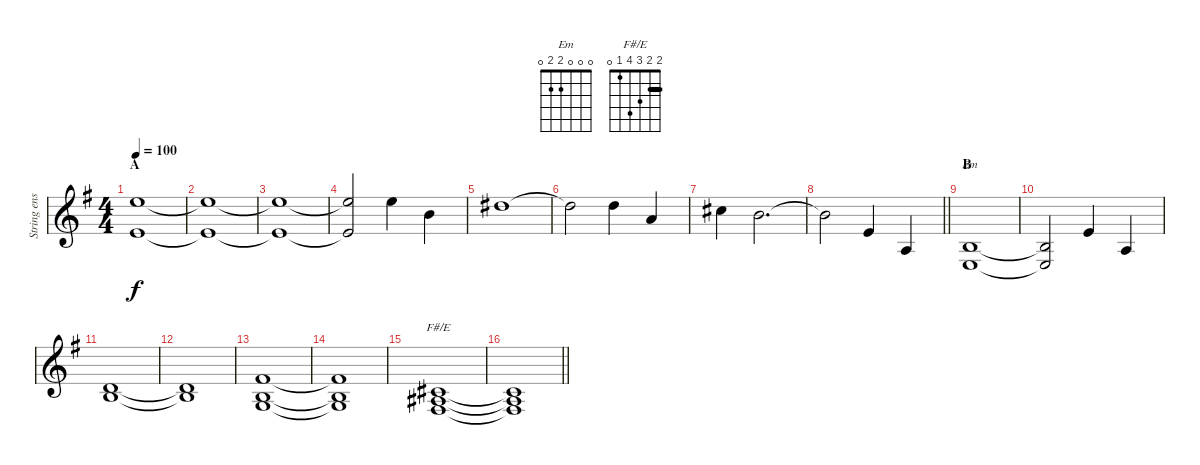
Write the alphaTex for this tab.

\track ("String ensemble high" "String ens") {instrument stringensemble1}
\staff {score}
\tuning (E4 B3 G3 D3 A2 E2) {hide}
\chord ("Em" 0 0 0 2 2 0)
\chord ("F#/E" 2 2 3 4 1 0) {barre 2}
\ts (4 4)
\section ("" "A")
\tempo 100
\clef g2
\ks g
(0.1 17.2).1{dy f instrument stringensemble1} |
(0.1{t} 17.2{t}).1 |
(0.1{t} 17.2{t}).1 |
(0.1{t} 17.2{t}).2 12.1.4 7.1.4 |
11.1.1 |
11.1{t}.2 10.1.4 5.1.4 |
9.1.4 7.1.2{d} |
\barLineRight lightlight
7.1{t}.2 0.1.4 2.3.4 |
\section ("" "B")
(0.2 2.4).1{ch "Em"} |
(0.2{t} 2.4{t}).2 0.1.4 2.3.4 |
(0.2 7.3).1 |
(0.2{t} 7.3{t}).1 |
(2.1 0.2 0.3).1 |
(2.1{t} 0.2{t} 0.3{t}).1 |
(2.2 3.3 4.4).1{ch "F#/E"} |
\barLineRight lightlight
(2.2{t} 3.3{t} 4.4{t}).1
